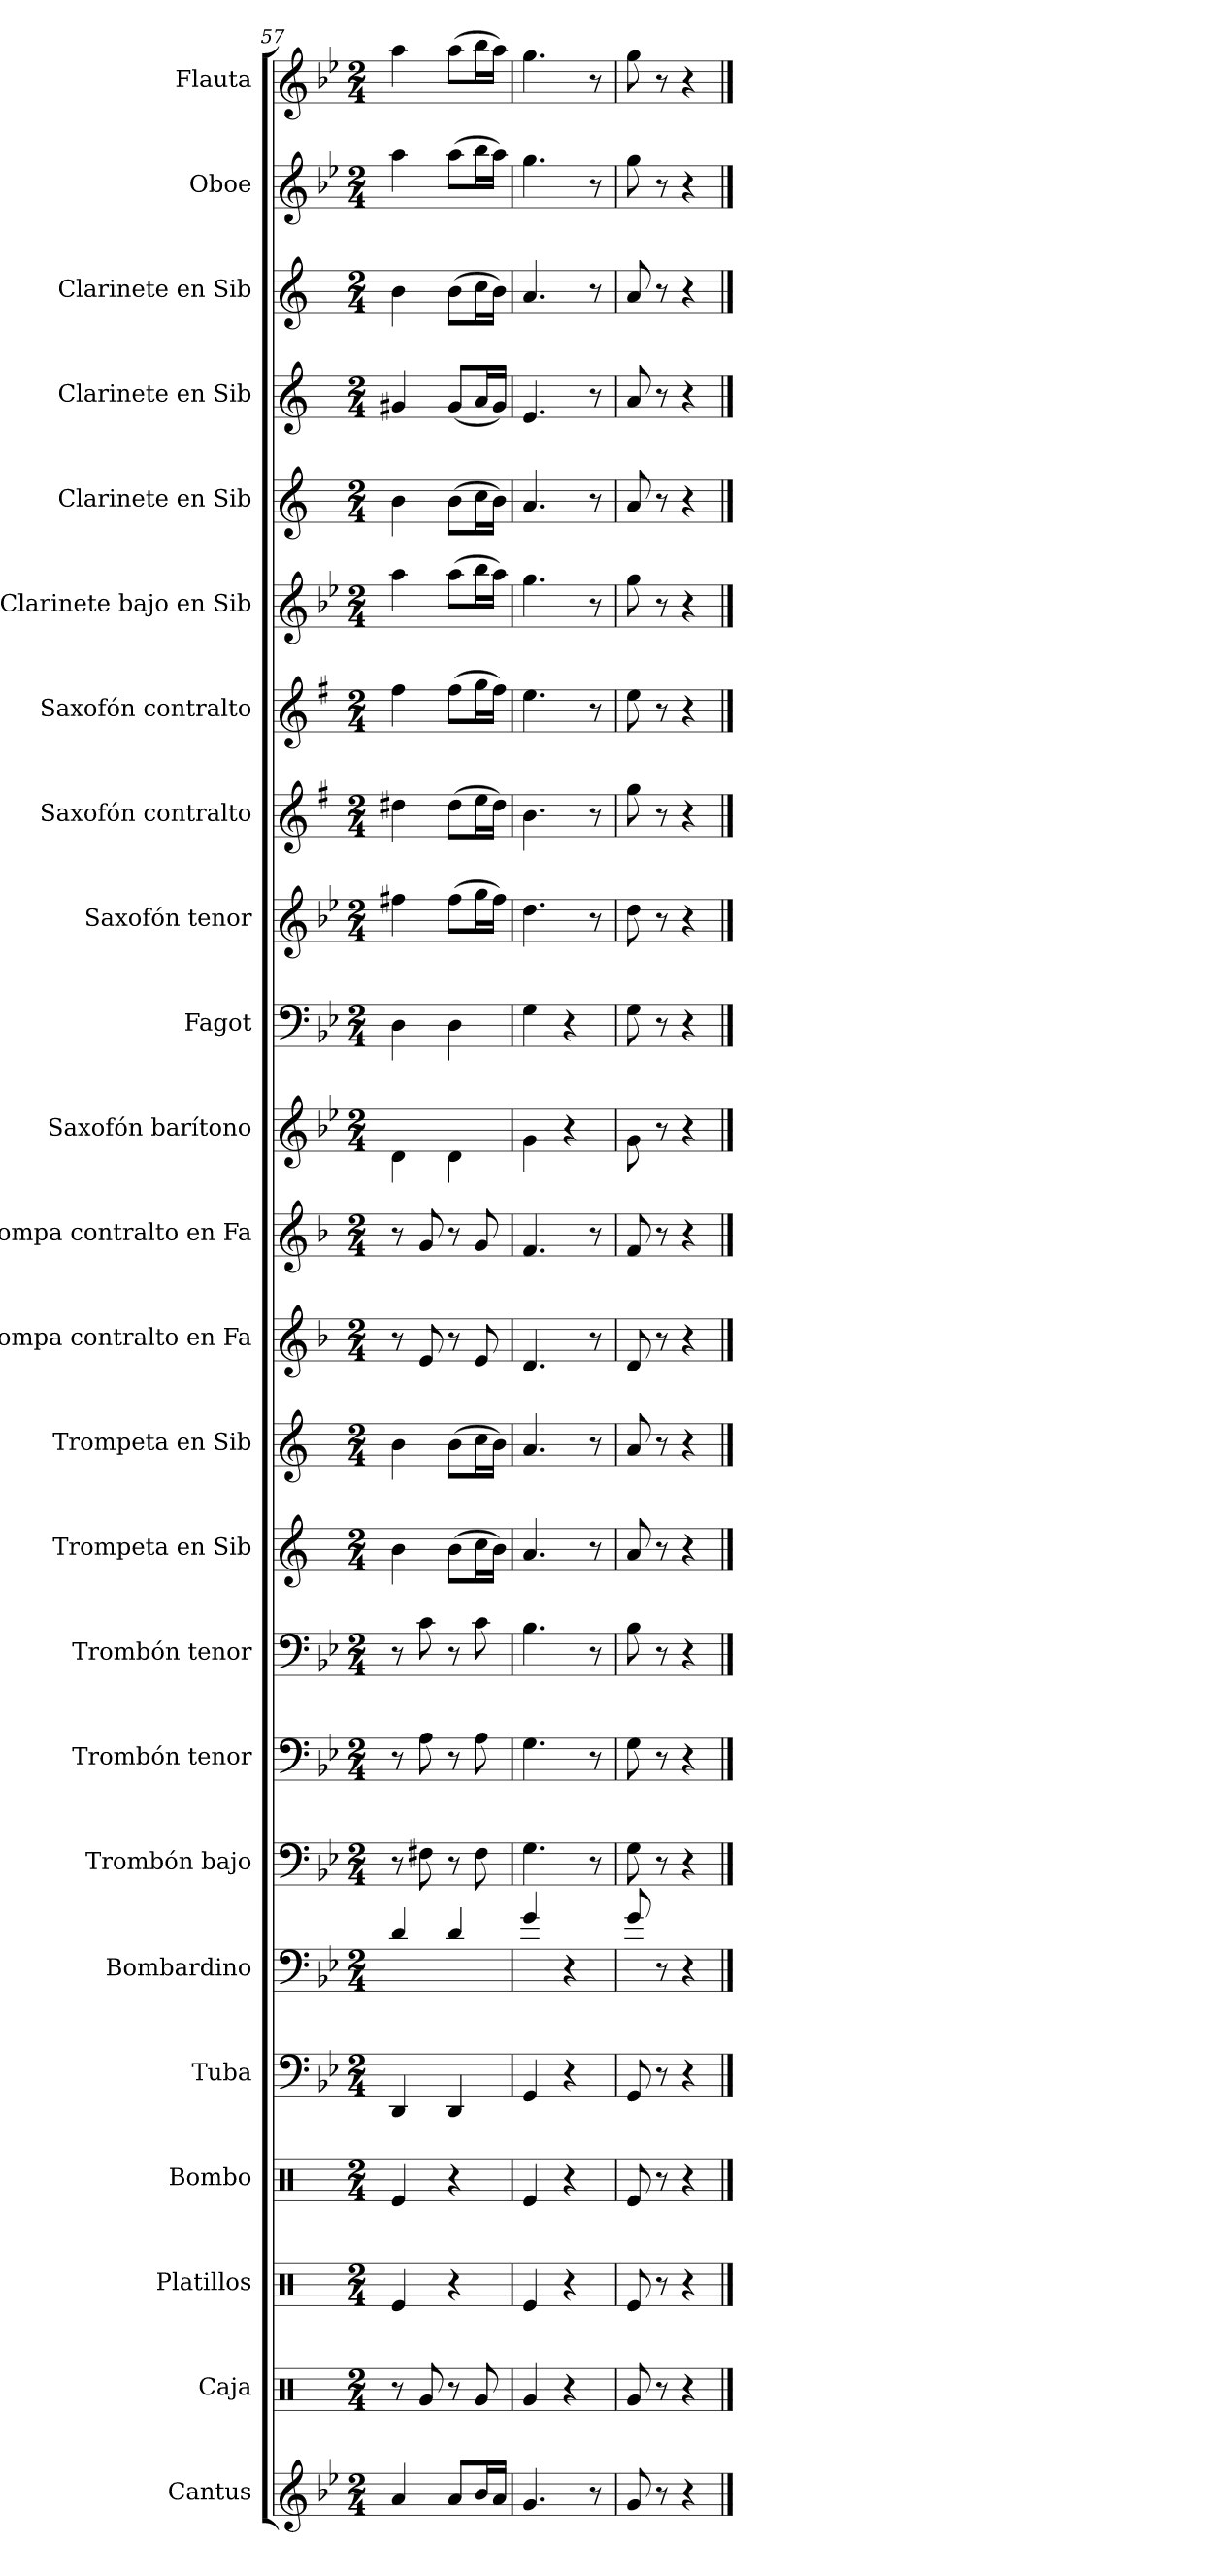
**kern	**kern	**kern	**kern	**kern	**kern	**kern	**kern	**kern	**kern	**kern	**kern	**kern	**kern	**kern	**kern	**kern	**kern	**kern	**kern	**kern	**kern	**kern	**kern
*part24	*part23	*part22	*part21	*part20	*part19	*part18	*part17	*part16	*part15	*part14	*part13	*part12	*part11	*part10	*part9	*part8	*part7	*part6	*part5	*part4	*part3	*part2	*part1
*staff24	*staff23	*staff22	*staff21	*staff20	*staff19	*staff18	*staff17	*staff16	*staff15	*staff14	*staff13	*staff12	*staff11	*staff10	*staff9	*staff8	*staff7	*staff6	*staff5	*staff4	*staff3	*staff2	*staff1
*I"Cantus	*I"Caja	*I"Platillos	*I"Bombo	*I"Tuba	*I"Bombardino	*I"Trombón bajo	*I"Trombón tenor	*I"Trombón tenor	*I"Trompeta en Sib	*I"Trompeta en Sib	*I"Trompa contralto en Fa	*I"Trompa contralto en Fa	*I"Saxofón barítono	*I"Fagot	*I"Saxofón tenor	*I"Saxofón contralto	*I"Saxofón contralto	*I"Clarinete bajo en Sib	*I"Clarinete en Sib	*I"Clarinete en Sib	*I"Clarinete en Sib	*I"Oboe	*I"Flauta
*I'Cant.	*I'Caja	*I'Plat.	*I'Bmb.	*I'Tba.	*I'Bomb.	*I'Tbn. baj.	*I'Tbn.	*I'Tbn.	*I'Tpt.	*I'Tpt.	*I'Trmp. La	*I'Trmp. La	*I'Sax. bar.	*	*I'Sax. ten.	*I'Sax. ctrl.	*I'Sax. ctrl.	*I'Cl. bajo	*I'Cl.	*I'Cl.	*I'Cl.	*I'Ob.	*I'Fl.
*clefG2	*clefX	*clefX	*clefX	*clefF4	*clefF4	*clefF4	*clefF4	*clefF4	*clefG2	*clefG2	*clefG2	*clefG2	*clefG2	*clefF4	*clefG2	*clefG2	*clefG2	*clefG2	*clefG2	*clefG2	*clefG2	*clefG2	*clefG2
*	*	*	*	*	*ITrd8c14	*	*	*	*ITrd1c2	*ITrd1c2	*ITrd4c7	*ITrd4c7	*ITrd12c21	*	*ITrd8c14	*ITrd5c9	*ITrd5c9	*ITrd8c14	*ITrd1c2	*ITrd1c2	*ITrd1c2	*	*
*k[b-e-]	*k[]	*k[]	*k[]	*k[b-e-]	*k[b-e-]	*k[b-e-]	*k[b-e-]	*k[b-e-]	*k[b-e-]	*k[b-e-]	*k[b-e-]	*k[b-e-]	*k[b-e-]	*k[b-e-]	*k[b-e-]	*k[b-e-]	*k[b-e-]	*k[b-e-]	*k[b-e-]	*k[b-e-]	*k[b-e-]	*k[b-e-]	*k[b-e-]
*B-:	*C:	*C:	*C:	*B-:	*B-:	*B-:	*B-:	*B-:	*B-:	*B-:	*B-:	*B-:	*B-:	*B-:	*B-:	*B-:	*B-:	*B-:	*B-:	*B-:	*B-:	*B-:	*B-:
*M2/4	*M2/4	*M2/4	*M2/4	*M2/4	*M2/4	*M2/4	*M2/4	*M2/4	*M2/4	*M2/4	*M2/4	*M2/4	*M2/4	*M2/4	*M2/4	*M2/4	*M2/4	*M2/4	*M2/4	*M2/4	*M2/4	*M2/4	*M2/4
=57	=57	=57	=57	=57	=57	=57	=57	=57	=57	=57	=57	=57	=57	=57	=57	=57	=57	=57	=57	=57	=57	=57	=57
4ai/	8r	4Rei/	4Rei/	4DDi/	4Di/	8r	8r	8r	4ai\	4ai\	8r	8r	4Di\	4Di\	4f#Xi\	4f#Xi\	4ai\	4ai\	4ai\	4f#Xi/	4ai\	4aai\	4aai\
.	8Rgi/	.	.	.	.	8F#Xi\	8Ai\	8ci\	.	.	8Ai/	8ci/	.	.	.	.	.	.	.	.	.	.	.
8ai/L	8r	4r	4r	4DDi/	4Di/	8r	8r	8r	(8ai\L	(8ai\L	8r	8r	4Di\	4Di\	(8f#i\L	(8f#i\L	(8ai\L	(8ai\L	(8ai\L	(8f#i/L	(8ai\L	(8aai\L	(8aai\L
16b-i/L	8Rgi/	.	.	.	.	8F#i\	8Ai\	8ci\	16b-i\L	16b-i\L	8Ai/	8ci/	.	.	16gi\L	16gi\L	16b-i\L	16b-i\L	16b-i\L	16gi/L	16b-i\L	16bb-i\L	16bb-i\L
16ai/JJ	.	.	.	.	.	.	.	.	16ai\JJ)	16ai\JJ)	.	.	.	.	16f#i\JJ)	16f#i\JJ)	16ai\JJ)	16ai\JJ)	16ai\JJ)	16f#i/JJ)	16ai\JJ)	16aai\JJ)	16aai\JJ)
=58	=58	=58	=58	=58	=58	=58	=58	=58	=58	=58	=58	=58	=58	=58	=58	=58	=58	=58	=58	=58	=58	=58	=58
4.gi/	4Rgi/	4Rei/	4Rei/	4GGi/	4Gi/	4.Gi\	4.Gi\	4.B-i\	4.gi/	4.gi/	4.Gi/	4.B-i/	4Gi\	4Gi\	4.di\	4.di\	4.gi\	4.gi\	4.gi/	4.di/	4.gi/	4.ggi\	4.ggi\
.	4r	4r	4r	4r	4r	.	.	.	.	.	.	.	4r	4r	.	.	.	.	.	.	.	.	.
8r	.	.	.	.	.	8r	8r	8r	8r	8r	8r	8r	.	.	8r	8r	8r	8r	8r	8r	8r	8r	8r
=59	=59	=59	=59	=59	=59	=59	=59	=59	=59	=59	=59	=59	=59	=59	=59	=59	=59	=59	=59	=59	=59	=59	=59
8gi/	8Rgi/	8Rei/	8Rei/	8GGi/	8Gi/	8Gi\	8Gi\	8B-i\	8gi/	8gi/	8Gi/	8B-i/	8Gi\	8Gi\	8di\	8b-i\	8gi\	8gi\	8gi/	8gi/	8gi/	8ggi\	8ggi\
8r	8r	8r	8r	8r	8r	8r	8r	8r	8r	8r	8r	8r	8r	8r	8r	8r	8r	8r	8r	8r	8r	8r	8r
4r	4r	4r	4r	4r	4r	4r	4r	4r	4r	4r	4r	4r	4r	4r	4r	4r	4r	4r	4r	4r	4r	4r	4r
==	==	==	==	==	==	==	==	==	==	==	==	==	==	==	==	==	==	==	==	==	==	==	==
*-	*-	*-	*-	*-	*-	*-	*-	*-	*-	*-	*-	*-	*-	*-	*-	*-	*-	*-	*-	*-	*-	*-	*-
